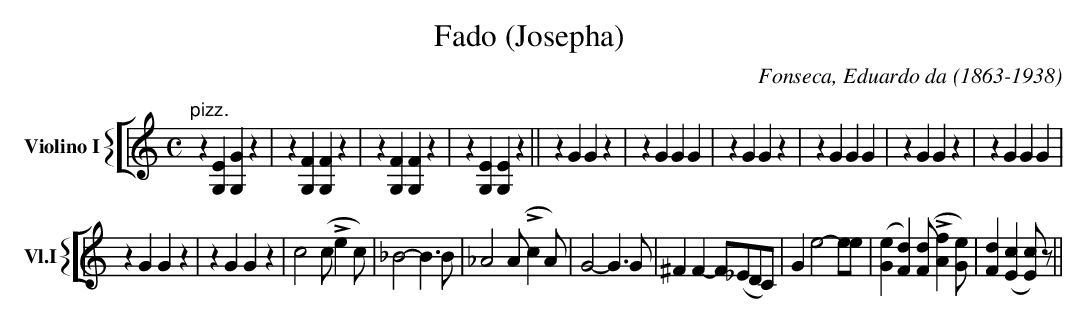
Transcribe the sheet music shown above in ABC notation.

X:1
T:Fado (Josepha)
C:Fonseca, Eduardo da (1863-1938)
M:C
L:1/4
K:C
V: 2 clef=treble name="Violino I" sname="Vl.I"
%%staves [{ 2 }]
   "pizz." z[G,E][G,G]z |  z[G,F][G,F]z |  z[G,F][G,F]z |  z[G,E][G,E]z  || \
    zGGz | zGGG |zGGz |zGGG |zGGz |zGGG |
    zGGz |zGGz |c2 (c/ !>!e c/) |_B2-B>B |_A2 (A/ !>!c A/) |G2-G>G | ^F F-F/(_E/D/C/) | G e2-e/e/ |\
   ([eG][dF]) ([dF]/ !>![fA] [eG]/) | [dF] ([cE][cE]/) z/||
